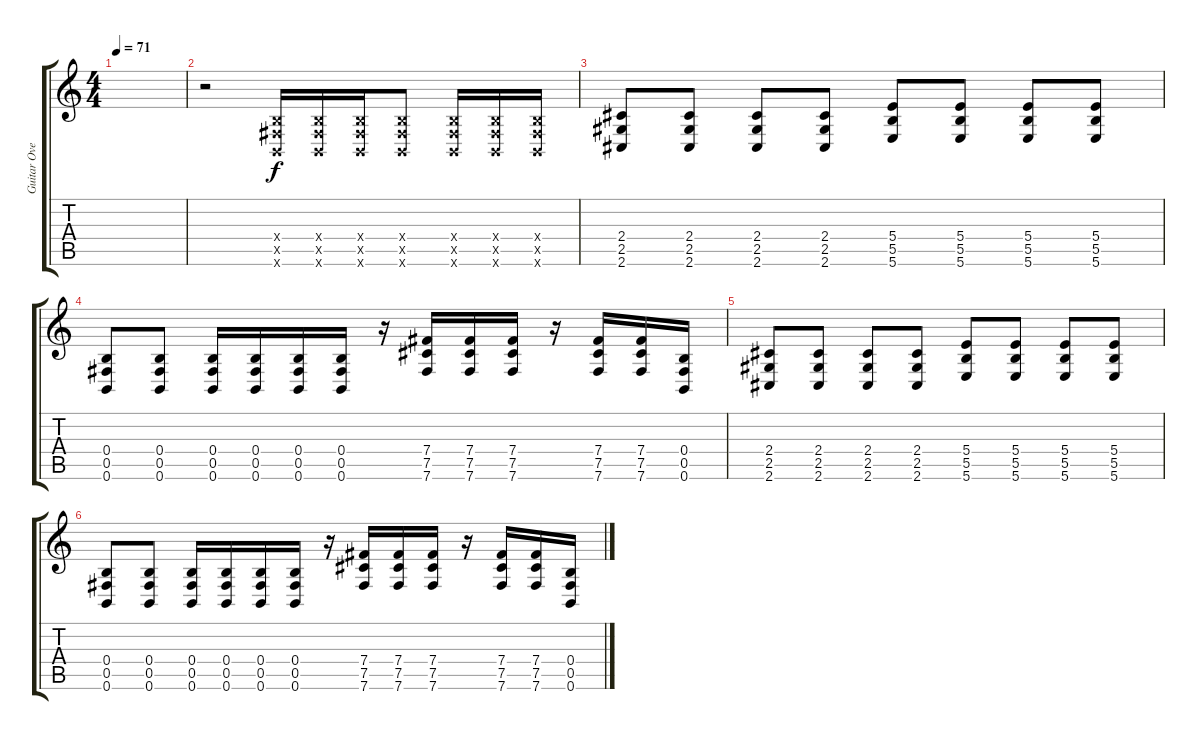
\track ("Guitar Overdub/ Solo (Ryan Peake)" "Guitar Ove") {instrument distortionguitar}
\staff {score tabs}
\tuning (Db4 Ab3 E3 B2 Gb2 B1) {hide}
\ts (4 4)
\tempo 71
\clef g2
\ks c
|
r.2 (0.4{x} 0.5{x} 0.6{x}).16 (0.4{x} 0.5{x} 0.6{x}).16 (0.4{x} 0.5{x} 0.6{x}).16 (0.4{x} 0.5{x} 0.6{x}).8 (0.4{x} 0.5{x} 0.6{x}).16 (0.4{x} 0.5{x} 0.6{x}).16 (0.4{x} 0.5{x} 0.6{x}).16 |
(2.4 2.5 2.6).8 (2.4 2.5 2.6).8 (2.4 2.5 2.6).8 (2.4 2.5 2.6).8 (5.4 5.5 5.6).8 (5.4 5.5 5.6).8 (5.4 5.5 5.6).8 (5.4 5.5 5.6).8 |
(0.4 0.5 0.6).8 (0.4 0.5 0.6).8 (0.4 0.5 0.6).16 (0.4 0.5 0.6).16 (0.4 0.5 0.6).16 (0.4 0.5 0.6).16 r.16 (7.4 7.5 7.6).16 (7.4 7.5 7.6).16 (7.4 7.5 7.6).16 r.16 (7.4 7.5 7.6).16 (7.4 7.5 7.6).16 (0.4 0.5 0.6).16 |
(2.4 2.5 2.6).8 (2.4 2.5 2.6).8 (2.4 2.5 2.6).8 (2.4 2.5 2.6).8 (5.4 5.5 5.6).8 (5.4 5.5 5.6).8 (5.4 5.5 5.6).8 (5.4 5.5 5.6).8 |
(0.4 0.5 0.6).8 (0.4 0.5 0.6).8 (0.4 0.5 0.6).16 (0.4 0.5 0.6).16 (0.4 0.5 0.6).16 (0.4 0.5 0.6).16 r.16 (7.4 7.5 7.6).16 (7.4 7.5 7.6).16 (7.4 7.5 7.6).16 r.16 (7.4 7.5 7.6).16 (7.4 7.5 7.6).16 (0.4 0.5 0.6).16
